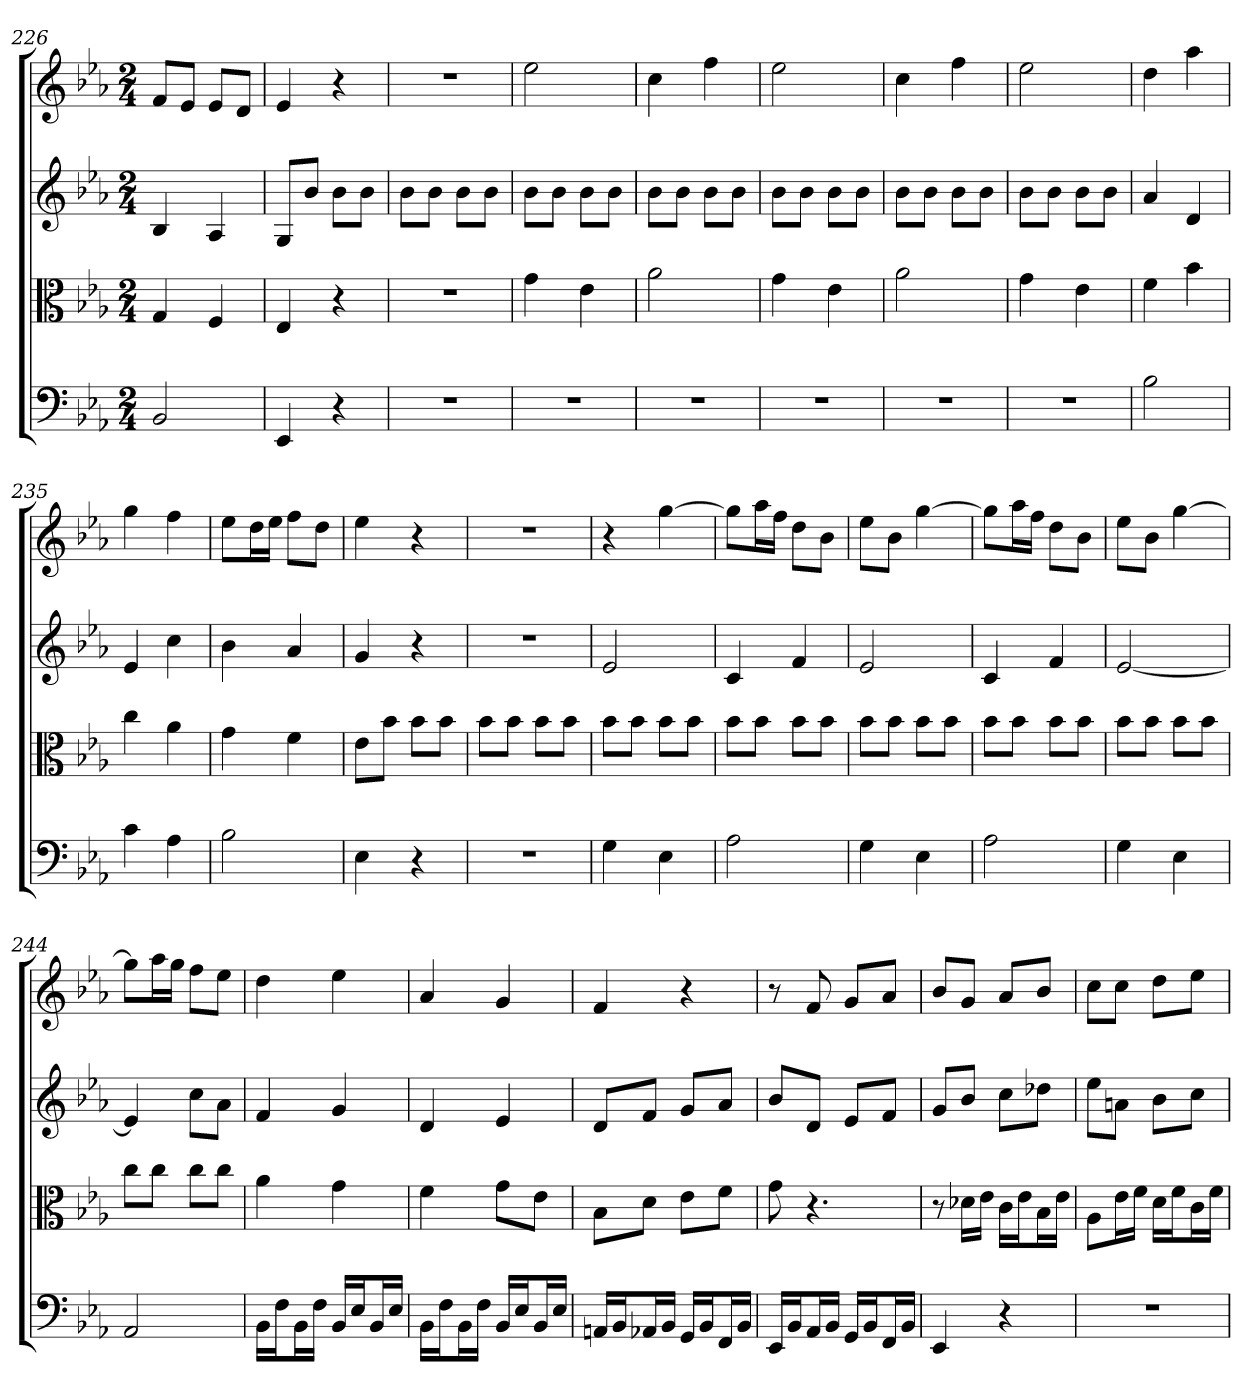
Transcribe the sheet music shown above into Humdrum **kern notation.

**kern	**kern	**kern	**kern
*part4	*part3	*part2	*part1
*staff4	*staff3	*staff2	*staff1
*clefF4	*clefC3	*	*
*k[b-e-a-]	*k[b-e-a-]	*k[b-e-a-]	*k[b-e-a-]
*E-:	*E-:	*E-:	*E-:
*M2/4	*M2/4	*M2/4	*M2/4
=226	=226	=226	=226
2BB-	4G	4B-	8fL
.	.	.	8e-J
.	4F	4A-	8e-L
.	.	.	8dJ
=227	=227	=227	=227
4EE-	4E-	8GL	4e-
.	.	8b-J	.
4r	4r	8b-L	4r
.	.	8b-J	.
=228	=228	=228	=228
2r	2r	8b-L	2r
.	.	8b-J	.
.	.	8b-L	.
.	.	8b-J	.
=229	=229	=229	=229
2r	4g	8b-L	2ee-
.	.	8b-J	.
.	4e-	8b-L	.
.	.	8b-J	.
=230	=230	=230	=230
2r	2a-	8b-L	4cc
.	.	8b-J	.
.	.	8b-L	4ff
.	.	8b-J	.
=231	=231	=231	=231
2r	4g	8b-L	2ee-
.	.	8b-J	.
.	4e-	8b-L	.
.	.	8b-J	.
=232	=232	=232	=232
2r	2a-	8b-L	4cc
.	.	8b-J	.
.	.	8b-L	4ff
.	.	8b-J	.
=233	=233	=233	=233
2r	4g	8b-L	2ee-
.	.	8b-J	.
.	4e-	8b-L	.
.	.	8b-J	.
=234	=234	=234	=234
2B-	4f	4a-	4dd
.	4b-	4d	4aa-
=235	=235	=235	=235
4c	4cc	4e-	4gg
4A-	4a-	4cc	4ff
=236	=236	=236	=236
2B-	4g	4b-	8ee-L
.	.	.	16ddL
.	.	.	16ee-JJ
.	4f	4a-	8ffL
.	.	.	8ddJ
=237	=237	=237	=237
4E-	8e-\L	4g	4ee-
.	8b-\J	.	.
4r	8b-\L	4r	4r
.	8b-\J	.	.
=238	=238	=238	=238
2r	8b-\L	2r	2r
.	8b-\J	.	.
.	8b-\L	.	.
.	8b-\J	.	.
=239	=239	=239	=239
4G	8b-\L	2e-	4r
.	8b-\J	.	.
4E-	8b-\L	.	[4gg
.	8b-\J	.	.
=240	=240	=240	=240
2A-	8b-\L	4c	8ggL]
.	8b-\J	.	16aa-L
.	.	.	16ffJJ
.	8b-\L	4f	8ddL
.	8b-\J	.	8b-J
=241	=241	=241	=241
4G	8b-\L	2e-	8ee-L
.	8b-\J	.	8b-J
4E-	8b-\L	.	[4gg
.	8b-\J	.	.
=242	=242	=242	=242
2A-	8b-\L	4c	8ggL]
.	8b-\J	.	16aa-L
.	.	.	16ffJJ
.	8b-\L	4f	8ddL
.	8b-\J	.	8b-J
=243	=243	=243	=243
4G	8b-\L	[2e-	8ee-L
.	8b-\J	.	8b-J
4E-	8b-\L	.	[4gg
.	8b-\J	.	.
=244	=244	=244	=244
2AA-	8cc\L	4e-]	8ggL]
.	8cc\J	.	16aa-L
.	.	.	16ggJJ
.	8cc\L	8ccL	8ffL
.	8cc\J	8a-J	8ee-J
=245	=245	=245	=245
16BB-\LL	4a-	4f	4dd
16F\J	.	.	.
16BB-\L	.	.	.
16F\JJ	.	.	.
16BB-/LL	4g	4g	4ee-
16E-/J	.	.	.
16BB-/L	.	.	.
16E-/JJ	.	.	.
=246	=246	=246	=246
16BB-\LL	4f	4d	4a-
16F\J	.	.	.
16BB-\L	.	.	.
16F\JJ	.	.	.
16BB-/LL	8g\L	4e-	4g
16E-/J	.	.	.
16BB-/L	8e-\J	.	.
16E-/JJ	.	.	.
=247	=247	=247	=247
16AAn/LL	8B-\L	8dL	4f
16BB-/J	.	.	.
16AA-X/L	8d\J	8fJ	.
16BB-/JJ	.	.	.
16GG/LL	8e-\L	8gL	4r
16BB-/J	.	.	.
16FF/L	8f\J	8a-J	.
16BB-/JJ	.	.	.
=248	=248	=248	=248
16EE-/LL	8g	8b-L	8r
16BB-/J	.	.	.
16AA-/L	4.r	8dJ	8f
16BB-/JJ	.	.	.
16GG/LL	.	8e-L	8gL
16BB-/J	.	.	.
16FF/L	.	8fJ	8a-J
16BB-/JJ	.	.	.
=249	=249	=249	=249
4EE-	8r	8gL	8b-L
.	16d-X\LL	8b-J	8gJ
.	16e-\JJ	.	.
4r	16c\LL	8ccL	8a-L
.	16e-\J	.	.
.	16B-\L	8dd-XJ	8b-J
.	16e-\JJ	.	.
=250	=250	=250	=250
2r	8A-\L	8ee-L	8ccL
.	16e-\L	8anJ	8ccJ
.	16f\JJ	.	.
.	16d\LL	8b-L	8ddL
.	16f\J	.	.
.	16c\L	8ccJ	8ee-J
.	16f\JJ	.	.
=	=	=	=
*-	*-	*-	*-
